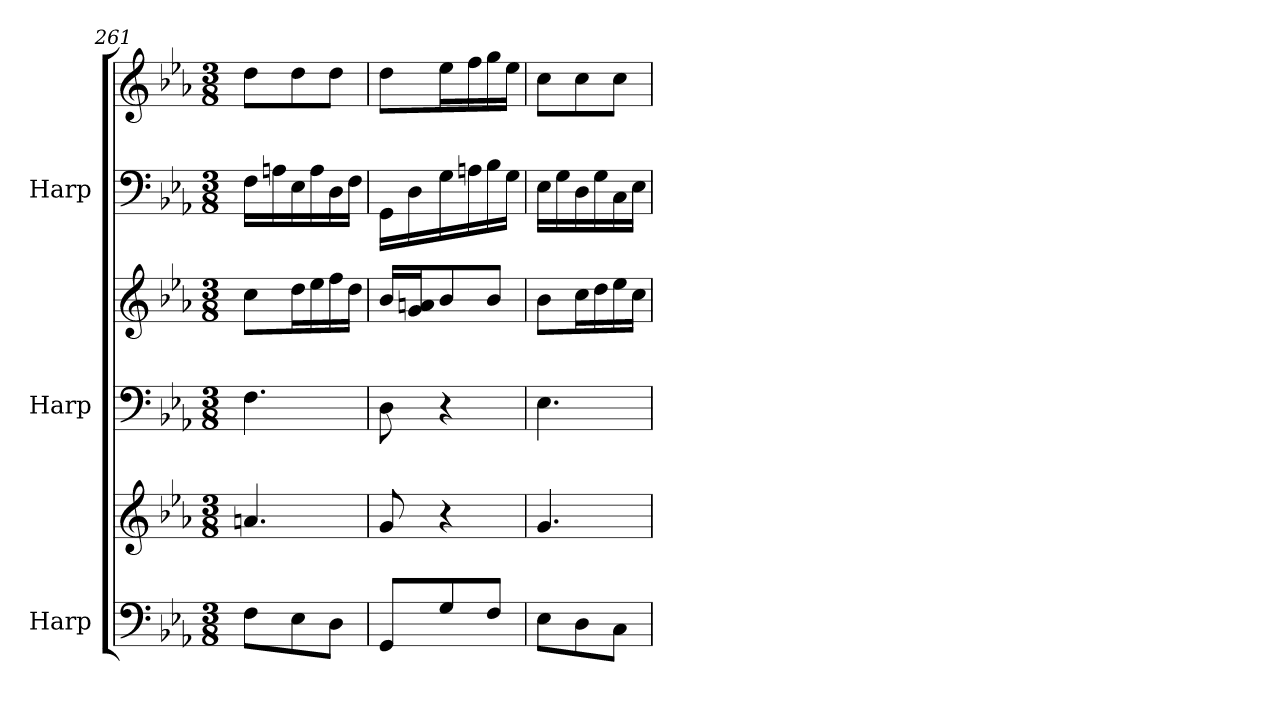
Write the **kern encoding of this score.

**kern	**kern	**kern	**kern	**kern	**kern
*part3	*part3	*part2	*part2	*part1	*part1
*staff6	*staff5	*staff4	*staff3	*staff2	*staff1
*I"Harp	*	*I"Harp	*	*I"Harp	*
*I'Hp	*	*I'Hp	*	*I'Hp	*
*clefF4	*clefG2	*clefF4	*clefG2	*clefF4	*clefG2
*k[b-e-a-]	*k[b-e-a-]	*k[b-e-a-]	*k[b-e-a-]	*k[b-e-a-]	*k[b-e-a-]
*M3/8	*M3/8	*M3/8	*M3/8	*M3/8	*M3/8
=261	=261	=261	=261	=261	=261
8F\L	4.an/	4.F\	8cc\L	16F\LL	8dd\L
.	.	.	.	16An\	.
8E-\	.	.	16dd\L	16E-\	8dd\
.	.	.	16ee-\	16A\	.
8D\J	.	.	16ff\	16D\	8dd\J
.	.	.	16dd\JJ	16F\JJ	.
=262	=262	=262	=262	=262	=262
8GG/L	8g/	8D\	16b-/LL	16GG\LL	8dd\L
.	.	.	16g/ 16an/J	16D\	.
8G/	4r	4r	8b-/	16G\	16ee-\L
.	.	.	.	16An\	16ff\
8F/J	.	.	8b-/J	16B-\	16gg\
.	.	.	.	16G\JJ	16ee-\JJ
=263	=263	=263	=263	=263	=263
8E-\L	4.g/	4.E-\	8b-\L	16E-\LL	8cc\L
.	.	.	.	16G\	.
8D\	.	.	16cc\L	16D\	8cc\
.	.	.	16dd\	16G\	.
8C\J	.	.	16ee-\	16C\	8cc\J
.	.	.	16cc\JJ	16E-\JJ	.
=	=	=	=	=	=
*-	*-	*-	*-	*-	*-
